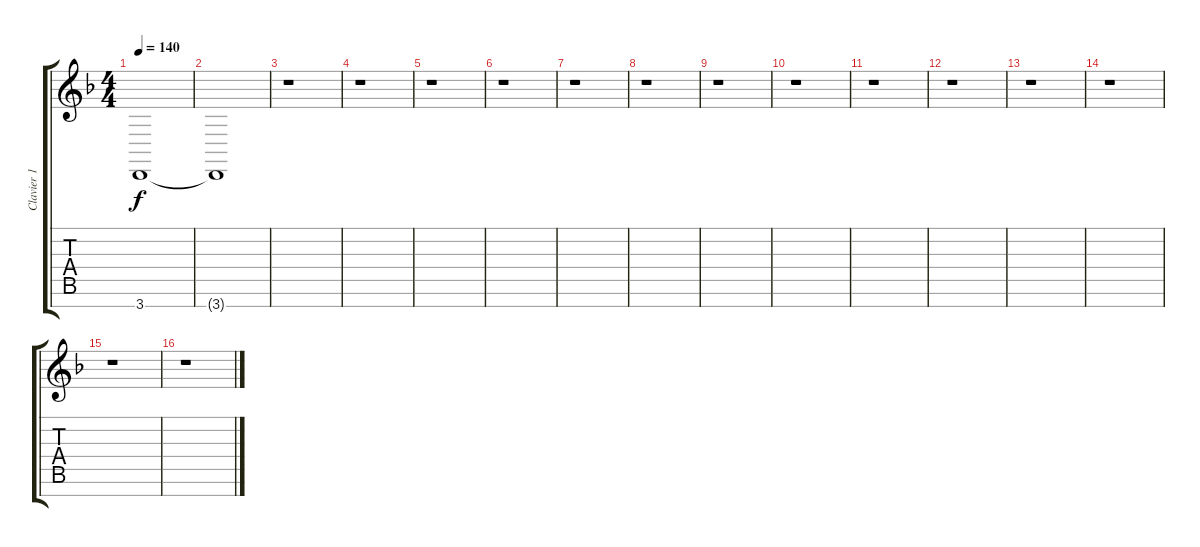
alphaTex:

\track ("Clavier 1" "Clavier 1") {instrument lead1square}
\staff {score tabs}
\tuning (E4 B3 G3 D3 A2 E2 B1) {hide}
\ts (4 4)
\tempo 140
\clef g2
\ks f
3.7{t}.1{dy f} |
3.7{t}.1 |
r.1 |
r.1 |
r.1 |
r.1 |
r.1 |
r.1 |
r.1 |
r.1 |
r.1 |
r.1 |
r.1 |
r.1 |
r.1 |
r.1
